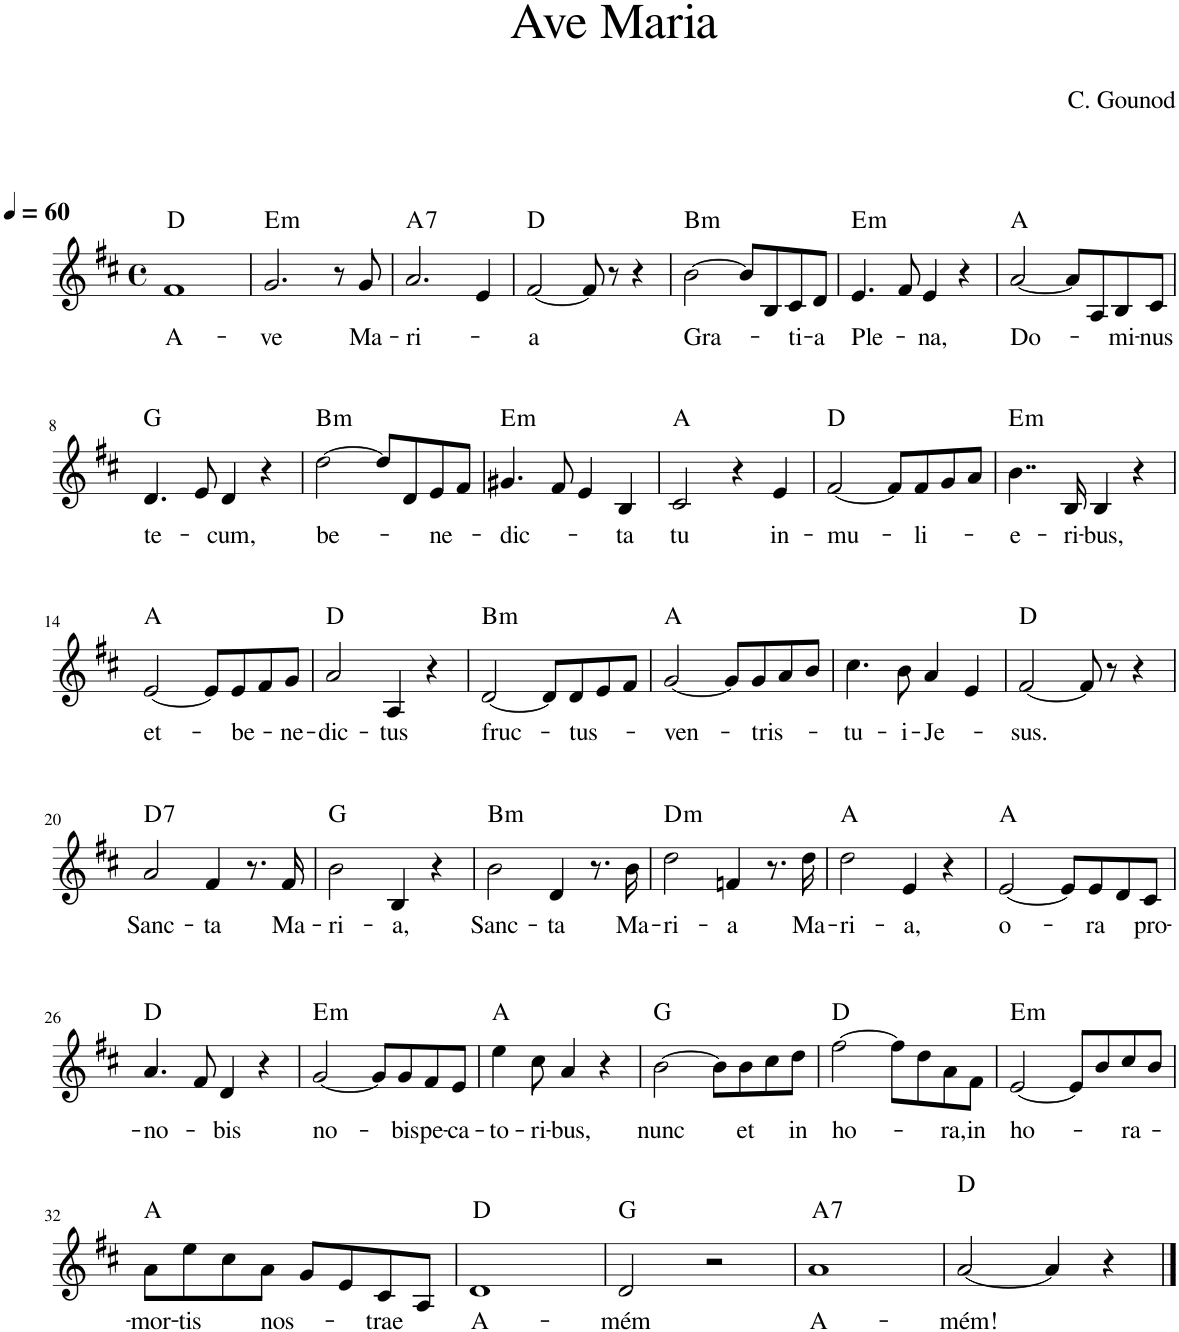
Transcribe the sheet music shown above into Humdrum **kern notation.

**kern	**text	**harte
*part1	*part1	*part1
*staff1	*staff1	*
*I"Voz	*	*
*I'Vo.	*	*
*clefG2	*	*
*k[f#c#]	*	*
*M4/4	*	*
*met(c)	*	*
*MM60	*	*
=1	=1	=1
!	!LO:LY:b	!
1f#	A-	D:maj
=2	=2	=2
!	!LO:LY:b	!LO:H:kt=m
2.g/	-ve	E:min
8r	.	.
!	!LO:LY:b	!
8g/	Ma-	.
=3	=3	=3
!	!LO:LY:b	!LO:H:kt=7
2.a/	-ri-	A:7
4e/	.	.
=4	=4	=4
!	!LO:LY:b	!
[2f#/	-a	D:maj
8f#/]	.	.
8r	.	.
4r	.	.
=5	=5	=5
!	!LO:LY:b	!LO:H:kt=m
[2b\	Gra-	B:min
8b/L]	.	.
8B/	.	.
!	!LO:LY:b	!
8c#/	-ti-	.
!	!LO:LY:b	!
8d/J	-a	.
=6	=6	=6
!	!LO:LY:b	!LO:H:kt=m
4.e/	Ple-	E:min
8f#/	.	.
!	!LO:LY:b	!
4e/	-na,	.
4r	.	.
=7	=7	=7
!	!LO:LY:b	!
[2a/	Do-	A:maj
8a/L]	.	.
8A/	.	.
!	!LO:LY:b	!
8B/	-mi-	.
!	!LO:LY:b	!
8c#/J	-nus	.
!!LO:LB:g=z
=8	=8	=8
!	!LO:LY:b	!
4.d/	te-	G:maj
8e/	.	.
!	!LO:LY:b	!
4d/	-cum,	.
4r	.	.
=9	=9	=9
!	!LO:LY:b	!LO:H:kt=m
[2dd\	be-	B:min
8dd/L]	.	.
8d/	.	.
!	!LO:LY:b	!
8e/	-ne-	.
8f#/J	.	.
=10	=10	=10
!	!LO:LY:b	!LO:H:kt=m
4.g#X/	-dic-	E:min
8f#/	.	.
4e/	.	.
!	!LO:LY:b	!
4B/	-ta	.
=11	=11	=11
!	!LO:LY:b	!
2c#/	tu	A:maj
4r	.	.
!	!LO:LY:b	!
4e/	in-	.
=12	=12	=12
!	!LO:LY:b	!
[2f#/	-mu-	D:maj
8f#/L]	.	.
!	!LO:LY:b	!
8f#/	-li-	.
8g/	.	.
8a/J	.	.
=13	=13	=13
!	!LO:LY:b	!LO:H:kt=m
4..b\	-e-	E:min
!	!LO:LY:b	!
16B/	-ri-	.
!	!LO:LY:b	!
4B/	-bus,	.
4r	.	.
!!LO:LB:g=z
=14	=14	=14
!	!LO:LY:b	!
[2e/	et-	A:maj
8e/L]	.	.
!	!LO:LY:b	!
8e/	-be-	.
8f#/	.	.
!	!LO:LY:b	!
8g/J	-ne-	.
=15	=15	=15
!	!LO:LY:b	!
2a/	-dic-	D:maj
!	!LO:LY:b	!
4A/	-tus	.
4r	.	.
=16	=16	=16
!	!LO:LY:b	!LO:H:kt=m
[2d/	fruc-	B:min
8d/L]	.	.
!	!LO:LY:b	!
8d/	-tus-	.
8e/	.	.
8f#/J	.	.
=17	=17	=17
!	!LO:LY:b	!
[2g/	-ven-	A:maj
8g/L]	.	.
!	!LO:LY:b	!
8g/	-tris-	.
8a/	.	.
8b/J	.	.
=18	=18	=18
!	!LO:LY:b	!
4.cc#\	-tu-	.
!	!LO:LY:b	!
8b\	-i-	.
!	!LO:LY:b	!
4a/	-Je-	.
4e/	.	.
=19	=19	=19
!	!LO:LY:b	!
[2f#/	-sus.	D:maj
8f#/]	.	.
8r	.	.
4r	.	.
!!LO:LB:g=z
=20	=20	=20
!	!LO:LY:b	!LO:H:kt=7
2a/	Sanc-	D:7
!	!LO:LY:b	!
4f#/	-ta	.
8.r	.	.
!	!LO:LY:b	!
16f#/	Ma-	.
=21	=21	=21
!	!LO:LY:b	!
2b\	-ri-	G:maj
!	!LO:LY:b	!
4B/	-a,	.
4r	.	.
=22	=22	=22
!	!LO:LY:b	!LO:H:kt=m
2b\	Sanc-	B:min
!	!LO:LY:b	!
4d/	-ta	.
8.r	.	.
!	!LO:LY:b	!
16b\	Ma-	.
=23	=23	=23
!	!LO:LY:b	!LO:H:kt=m
2dd\	-ri-	D:min
!	!LO:LY:b	!
4fn/	-a	.
8.r	.	.
!	!LO:LY:b	!
16dd\	Ma-	.
=24	=24	=24
!	!LO:LY:b	!
2dd\	-ri-	A:maj
!	!LO:LY:b	!
4e/	-a,	.
4r	.	.
=25	=25	=25
!	!LO:LY:b	!
[2e/	o-	A:maj
8e/L]	.	.
!	!LO:LY:b	!
8e/	-ra	.
8d/	.	.
!	!LO:LY:b	!
8c#/J	-pro-	.
!!LO:LB:g=z
=26	=26	=26
!	!LO:LY:b	!
4.a/	-no-	D:maj
8f#/	.	.
!	!LO:LY:b	!
4d/	-bis	.
4r	.	.
=27	=27	=27
!	!LO:LY:b	!LO:H:kt=m
[2g/	no-	E:min
8g/L]	.	.
!	!LO:LY:b	!
8g/	-bis	.
!	!LO:LY:b	!
8f#/	pe-	.
!	!LO:LY:b	!
8e/J	-ca-	.
=28	=28	=28
!	!LO:LY:b	!
4ee\	-to-	A:maj
!	!LO:LY:b	!
8cc#\	-ri-	.
!	!LO:LY:b	!
4a/	-bus,	.
4r	.	.
=29	=29	=29
!	!LO:LY:b	!
[2b\	nunc	G:maj
8b\L]	.	.
!	!LO:LY:b	!
8b\	et	.
8cc#\	.	.
!	!LO:LY:b	!
8dd\J	in	.
=30	=30	=30
!	!LO:LY:b	!
[2ff#\	ho-	D:maj
8ff#\L]	.	.
8dd\	.	.
!	!LO:LY:b	!
8a\	-ra,	.
!	!LO:LY:b	!
8f#\J	in	.
=31	=31	=31
!	!LO:LY:b	!LO:H:kt=m
[2e/	ho-	E:min
8e/L]	.	.
8b/	.	.
!	!LO:LY:b	!
8cc#/	ra-	.
8b/J	.	.
!!LO:LB:g=z
=32	=32	=32
!	!LO:LY:b	!
8a\L	-mor-	A:maj
!	!LO:LY:b	!
8ee\	-tis	.
8cc#\	.	.
!	!LO:LY:b	!
8a\J	nos-	.
8g/L	.	.
8e/	.	.
!	!LO:LY:b	!
8c#/	-trae	.
8A/J	.	.
=33	=33	=33
!	!LO:LY:b	!
1d	-A-	D:maj
=34	=34	=34
!	!LO:LY:b	!
2d/	-mém	G:maj
2r	.	.
=35	=35	=35
!	!LO:LY:b	!LO:H:kt=7
1a	A-	A:7
=36	=36	=36
!	!LO:LY:b	!LO:H:n=1:kt=N.C.
[2a/	-mém!	N D:maj
4a/]	.	.
4r	.	.
==	==	==
*-	*-	*-
